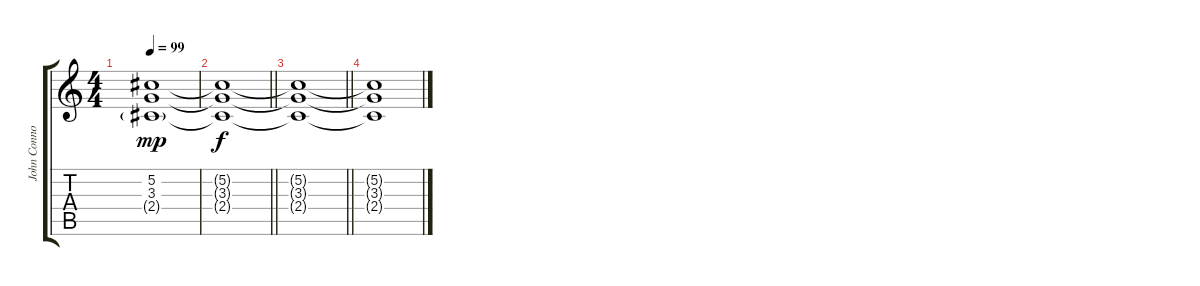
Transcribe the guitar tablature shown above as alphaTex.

\track ("John Connolly" "John Conno") {instrument distortionguitar}
\staff {score tabs}
\tuning (Db4 Ab3 E3 B2 Gb2 B1) {hide}
\ts (4 4)
\tempo 99
\clef g2
\ks c
(5.2 3.3 2.4{g}).1{dy mp volume 0} |
\barLineRight lightlight
(5.2{t} 3.3{t} 2.4{t}).1{dy f} |
\barLineRight lightlight
(5.2{t} 3.3{t} 2.4{t}).1 |
(5.2{t} 3.3{t} 2.4{t}).1
